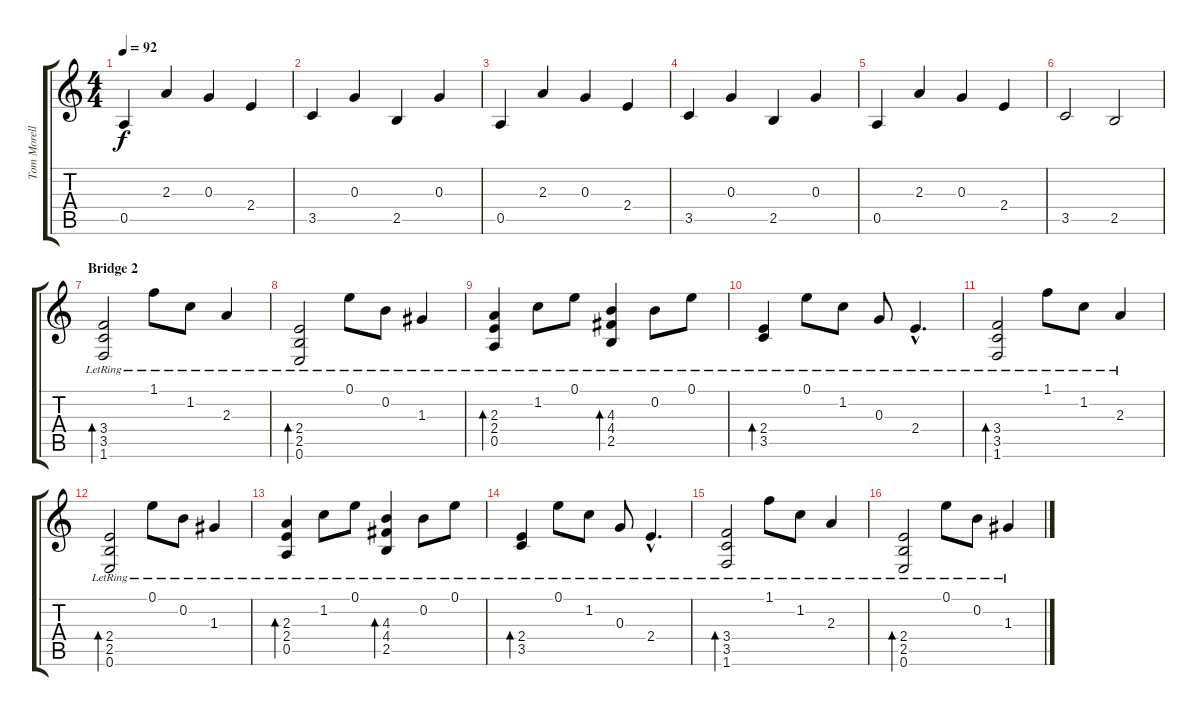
\track ("Tom Morello" "Tom Morell") {instrument electricguitarjazz}
\staff {score tabs}
\tuning (E4 B3 G3 D3 A2 E2) {hide}
\ts (4 4)
\tempo 92
\clef g2
\ks c
0.5.4{dy f} 2.3.4 0.3.4 2.4.4 |
3.5.4 0.3.4 2.5.4 0.3.4 |
0.5.4 2.3.4 0.3.4 2.4.4 |
3.5.4 0.3.4 2.5.4 0.3.4 |
0.5.4 2.3.4 0.3.4 2.4.4 |
3.5.2 2.5.2 |
\section ("" "Bridge 2")
(3.4{lr} 3.5{lr} 1.6{lr}).2{bd 240 instrument electricguitarclean} 1.1{lr}.8 1.2{lr}.8 2.3{lr}.4 |
(2.4{lr} 2.5{lr} 0.6{lr}).2{bd 120} 0.1{lr}.8 0.2{lr}.8 1.3{lr}.4 |
(2.3{lr} 2.4{lr} 0.5{lr}).4{bd 120} 1.2{lr}.8 0.1{lr}.8 (4.3{lr} 4.4{lr} 2.5{lr}).4{bd 120} 0.2{lr}.8 0.1{lr}.8 |
(2.4{lr} 3.5{lr}).4{bd 120} 0.1{lr}.8 1.2{lr}.8 0.3{lr}.8 2.4{hac lr}.4{d} |
(3.4{lr} 3.5{lr} 1.6{lr}).2{bd 240 instrument electricguitarclean} 1.1{lr}.8 1.2{lr}.8 2.3{lr}.4 |
(2.4{lr} 2.5{lr} 0.6{lr}).2{bd 120} 0.1{lr}.8 0.2{lr}.8 1.3{lr}.4 |
(2.3{lr} 2.4{lr} 0.5{lr}).4{bd 120} 1.2{lr}.8 0.1{lr}.8 (4.3{lr} 4.4{lr} 2.5{lr}).4{bd 120} 0.2{lr}.8 0.1{lr}.8 |
(2.4{lr} 3.5{lr}).4{bd 120} 0.1{lr}.8 1.2{lr}.8 0.3{lr}.8 2.4{hac lr}.4{d} |
(3.4{lr} 3.5{lr} 1.6{lr}).2{bd 240 instrument electricguitarclean} 1.1{lr}.8 1.2{lr}.8 2.3{lr}.4 |
(2.4{lr} 2.5{lr} 0.6{lr}).2{bd 120} 0.1{lr}.8 0.2{lr}.8 1.3{lr}.4
